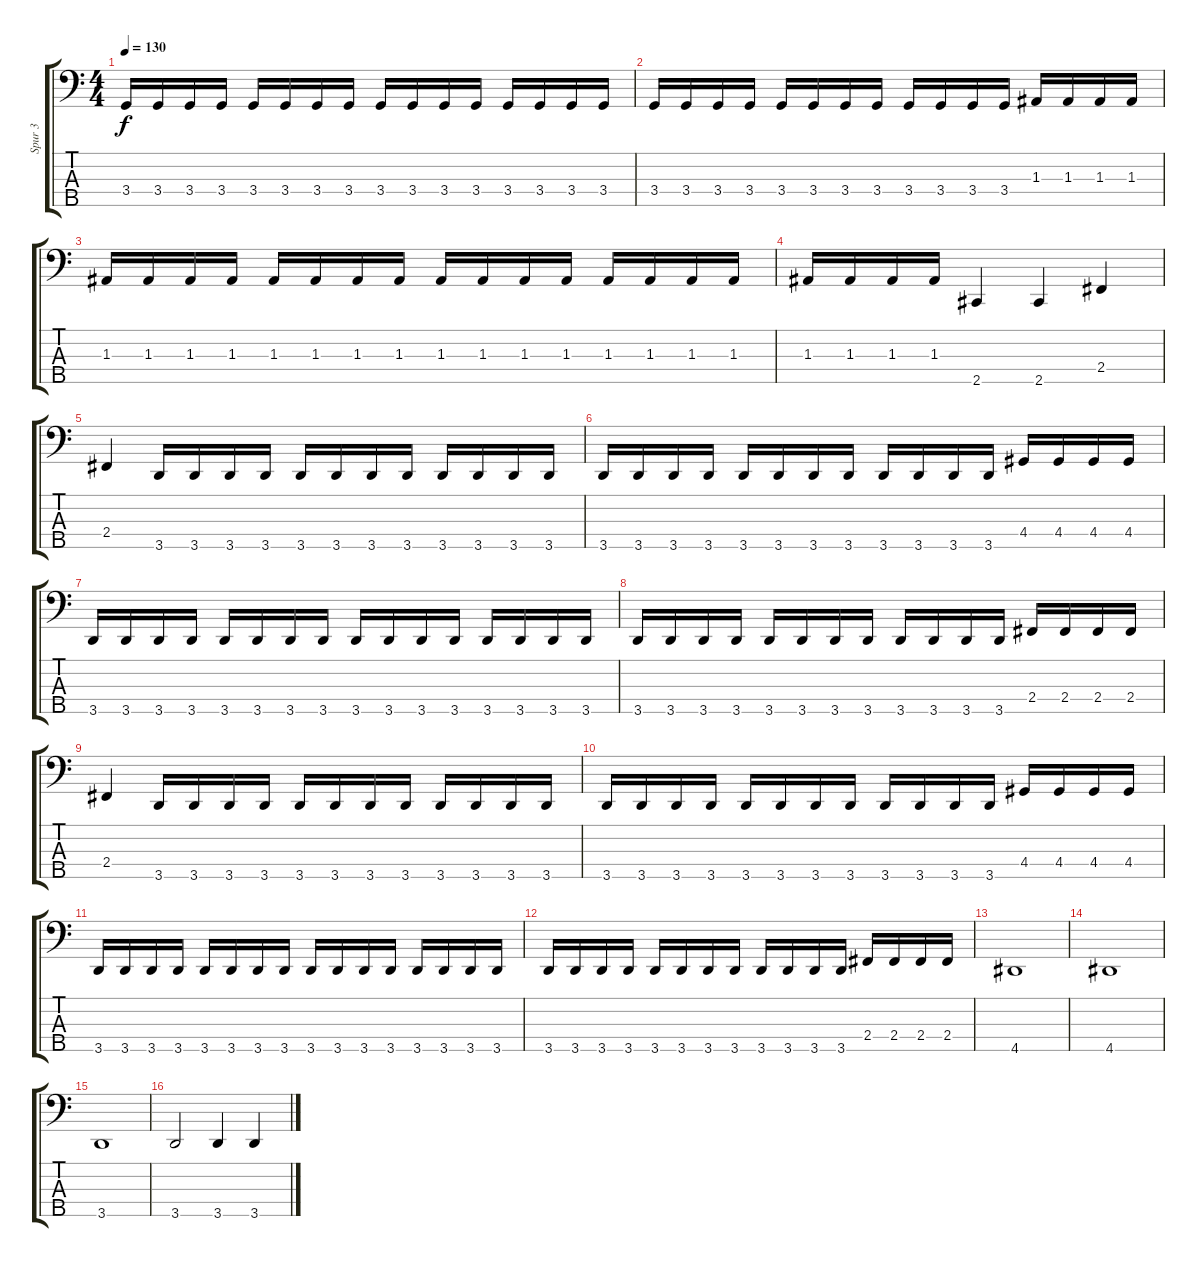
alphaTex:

\track ("Spur 3" "Spur 3") {instrument electricbasspick}
\staff {score tabs}
\tuning (G2 D2 A1 E1 B0) {hide}
\ts (4 4)
\tempo 130
\clef f4
\ks c
3.4.16{dy f} 3.4.16 3.4.16 3.4.16 3.4.16 3.4.16 3.4.16 3.4.16 3.4.16 3.4.16 3.4.16 3.4.16 3.4.16 3.4.16 3.4.16 3.4.16 |
3.4.16 3.4.16 3.4.16 3.4.16 3.4.16 3.4.16 3.4.16 3.4.16 3.4.16 3.4.16 3.4.16 3.4.16 1.3.16 1.3.16 1.3.16 1.3.16 |
1.3.16 1.3.16 1.3.16 1.3.16 1.3.16 1.3.16 1.3.16 1.3.16 1.3.16 1.3.16 1.3.16 1.3.16 1.3.16 1.3.16 1.3.16 1.3.16 |
1.3.16 1.3.16 1.3.16 1.3.16 2.5.4 2.5.4 2.4.4 |
2.4.4 3.5.16 3.5.16 3.5.16 3.5.16 3.5.16 3.5.16 3.5.16 3.5.16 3.5.16 3.5.16 3.5.16 3.5.16 |
3.5.16 3.5.16 3.5.16 3.5.16 3.5.16 3.5.16 3.5.16 3.5.16 3.5.16 3.5.16 3.5.16 3.5.16 4.4.16 4.4.16 4.4.16 4.4.16 |
3.5.16 3.5.16 3.5.16 3.5.16 3.5.16 3.5.16 3.5.16 3.5.16 3.5.16 3.5.16 3.5.16 3.5.16 3.5.16 3.5.16 3.5.16 3.5.16 |
3.5.16 3.5.16 3.5.16 3.5.16 3.5.16 3.5.16 3.5.16 3.5.16 3.5.16 3.5.16 3.5.16 3.5.16 2.4.16 2.4.16 2.4.16 2.4.16 |
2.4.4 3.5.16 3.5.16 3.5.16 3.5.16 3.5.16 3.5.16 3.5.16 3.5.16 3.5.16 3.5.16 3.5.16 3.5.16 |
3.5.16 3.5.16 3.5.16 3.5.16 3.5.16 3.5.16 3.5.16 3.5.16 3.5.16 3.5.16 3.5.16 3.5.16 4.4.16 4.4.16 4.4.16 4.4.16 |
3.5.16 3.5.16 3.5.16 3.5.16 3.5.16 3.5.16 3.5.16 3.5.16 3.5.16 3.5.16 3.5.16 3.5.16 3.5.16 3.5.16 3.5.16 3.5.16 |
3.5.16 3.5.16 3.5.16 3.5.16 3.5.16 3.5.16 3.5.16 3.5.16 3.5.16 3.5.16 3.5.16 3.5.16 2.4.16 2.4.16 2.4.16 2.4.16 |
4.5.1 |
4.5.1 |
3.5.1 |
3.5.2 3.5.4 3.5.4
